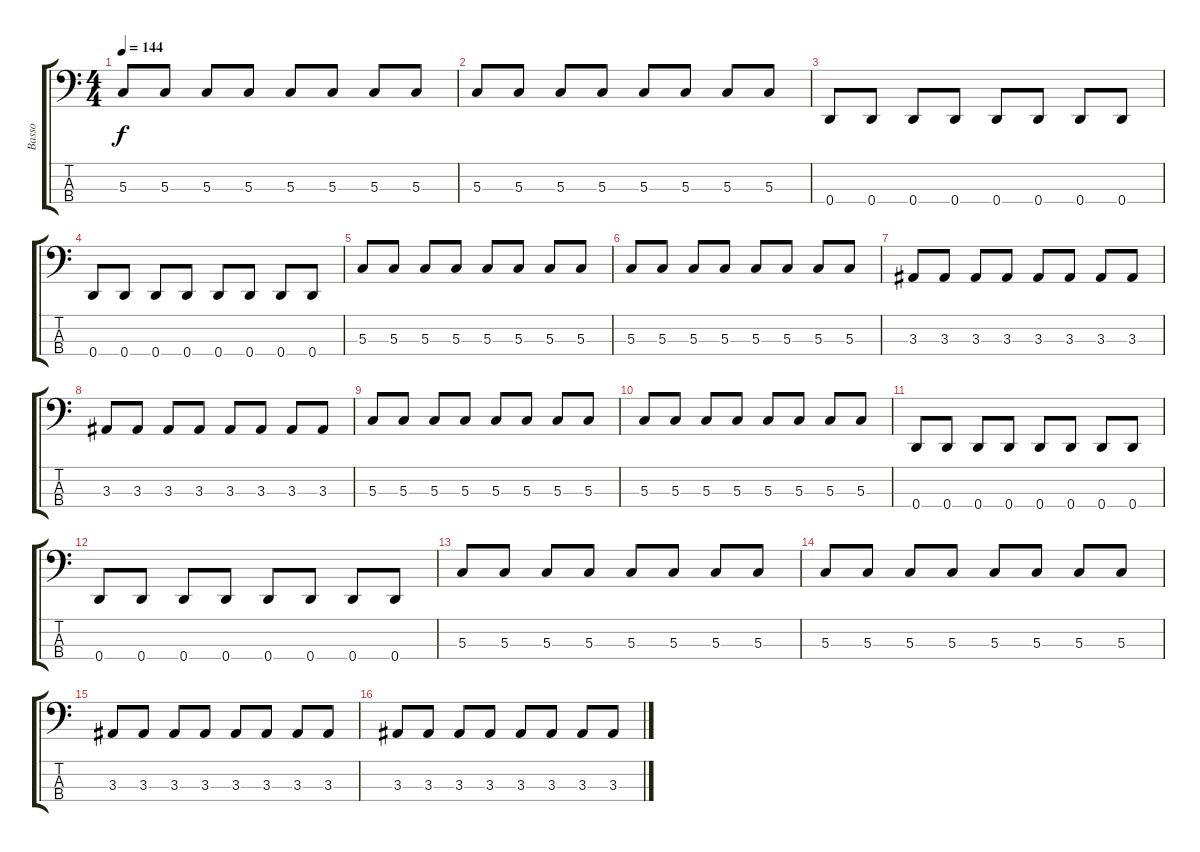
\track ("Basso" "Basso") {instrument electricbassfinger}
\staff {score tabs}
\tuning (F2 C2 G1 D1) {hide}
\ts (4 4)
\tempo 144
\clef f4
\ks c
5.3.8{dy f} 5.3.8 5.3.8 5.3.8 5.3.8 5.3.8 5.3.8 5.3.8 |
5.3.8 5.3.8 5.3.8 5.3.8 5.3.8 5.3.8 5.3.8 5.3.8 |
0.4.8 0.4.8 0.4.8 0.4.8 0.4.8 0.4.8 0.4.8 0.4.8 |
0.4.8 0.4.8 0.4.8 0.4.8 0.4.8 0.4.8 0.4.8 0.4.8 |
5.3.8 5.3.8 5.3.8 5.3.8 5.3.8 5.3.8 5.3.8 5.3.8 |
5.3.8 5.3.8 5.3.8 5.3.8 5.3.8 5.3.8 5.3.8 5.3.8 |
3.3.8 3.3.8 3.3.8 3.3.8 3.3.8 3.3.8 3.3.8 3.3.8 |
3.3.8 3.3.8 3.3.8 3.3.8 3.3.8 3.3.8 3.3.8 3.3.8 |
5.3.8 5.3.8 5.3.8 5.3.8 5.3.8 5.3.8 5.3.8 5.3.8 |
5.3.8 5.3.8 5.3.8 5.3.8 5.3.8 5.3.8 5.3.8 5.3.8 |
0.4.8 0.4.8 0.4.8 0.4.8 0.4.8 0.4.8 0.4.8 0.4.8 |
0.4.8 0.4.8 0.4.8 0.4.8 0.4.8 0.4.8 0.4.8 0.4.8 |
5.3.8 5.3.8 5.3.8 5.3.8 5.3.8 5.3.8 5.3.8 5.3.8 |
5.3.8 5.3.8 5.3.8 5.3.8 5.3.8 5.3.8 5.3.8 5.3.8 |
3.3.8 3.3.8 3.3.8 3.3.8 3.3.8 3.3.8 3.3.8 3.3.8 |
3.3.8 3.3.8 3.3.8 3.3.8 3.3.8 3.3.8 3.3.8 3.3.8
